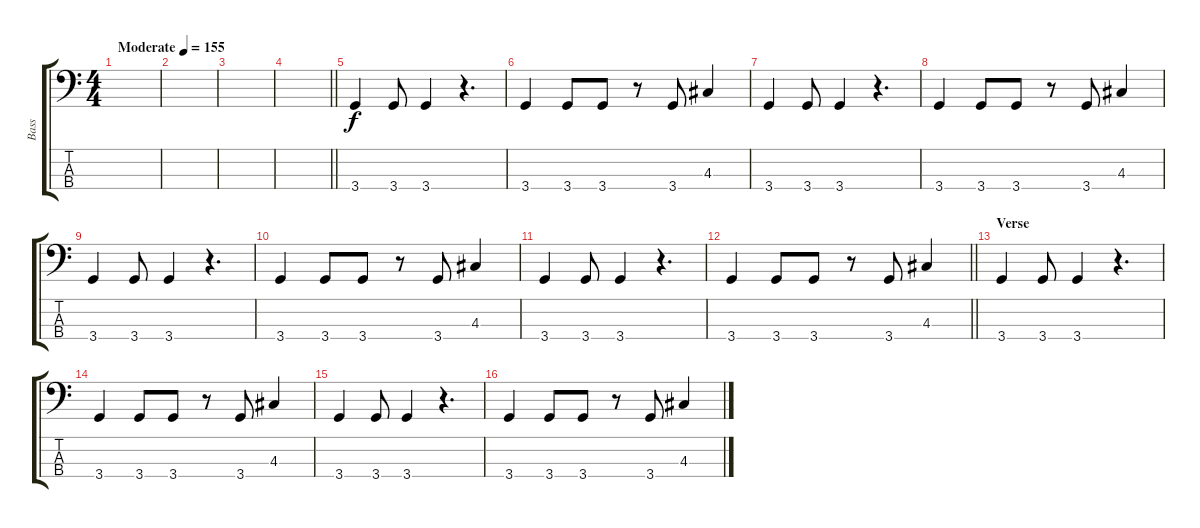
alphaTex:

\track ("Bass" "Bass") {instrument electricbassfinger}
\staff {score tabs}
\tuning (G2 D2 A1 E1) {hide}
\ts (4 4)
\tempo (155 "Moderate")
\clef f4
\ks c
|
|
|
\barLineRight lightlight
|
3.4.4 3.4.8 3.4.4 r.4{d} |
3.4.4 3.4.8 3.4.8 r.8 3.4.8 4.3.4 |
3.4.4 3.4.8 3.4.4 r.4{d} |
3.4.4 3.4.8 3.4.8 r.8 3.4.8 4.3.4 |
3.4.4 3.4.8 3.4.4 r.4{d} |
3.4.4 3.4.8 3.4.8 r.8 3.4.8 4.3.4 |
3.4.4 3.4.8 3.4.4 r.4{d} |
\barLineRight lightlight
3.4.4 3.4.8 3.4.8 r.8 3.4.8 4.3.4 |
\section ("" "Verse")
3.4.4 3.4.8 3.4.4 r.4{d} |
3.4.4 3.4.8 3.4.8 r.8 3.4.8 4.3.4 |
3.4.4 3.4.8 3.4.4 r.4{d} |
3.4.4 3.4.8 3.4.8 r.8 3.4.8 4.3.4
